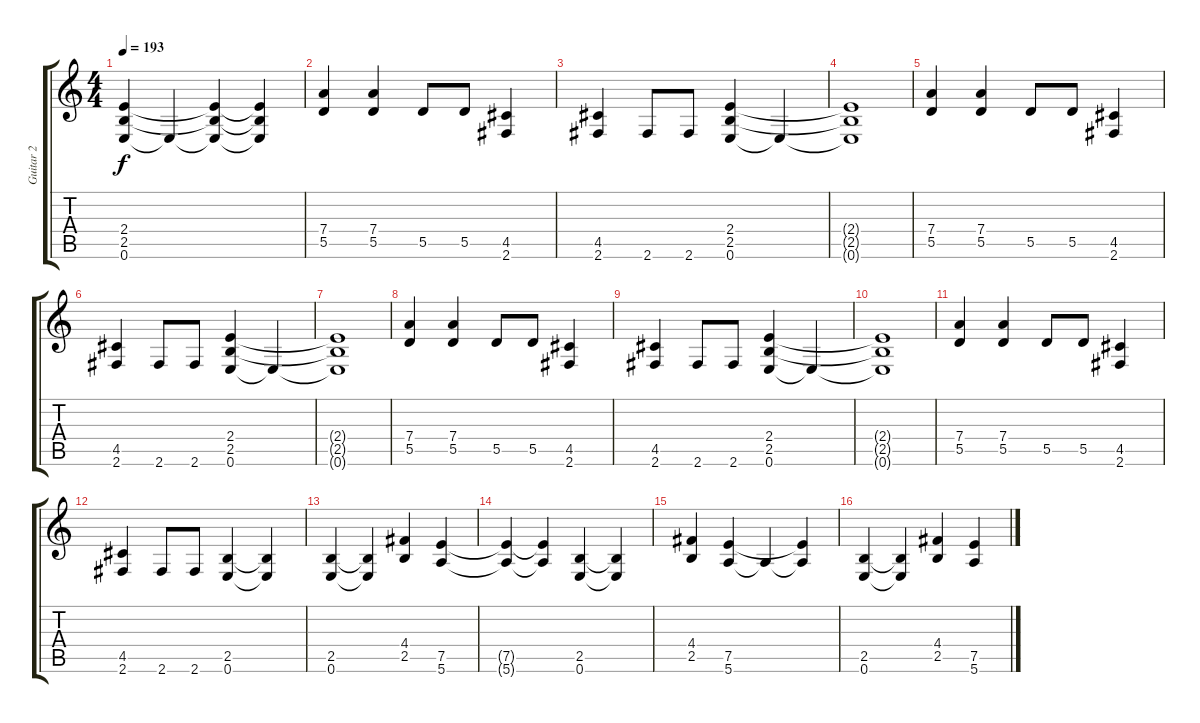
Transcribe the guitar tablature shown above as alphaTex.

\track ("Guitar 2" "Guitar 2") {instrument distortionguitar}
\staff {score tabs}
\tuning (E4 B3 G3 D3 A2 E2) {hide}
\ts (4 4)
\tempo 193
\clef g2
\ks c
(2.4{t} 2.5{t} 0.6{t}).4{dy f} 0.6{t}.4 (2.4{t} 2.5{t} 0.6{t}).4 (2.4{t} 2.5{t} 0.6{t}).4 |
(7.4 5.5).4 (7.4 5.5).4 5.5.8 5.5.8 (4.5 2.6).4 |
(4.5 2.6).4 2.6.8 2.6.8 (2.4 2.5 0.6).4 0.6{t}.4 |
(2.4{t} 2.5{t} 0.6{t}).1 |
(7.4 5.5).4 (7.4 5.5).4 5.5.8 5.5.8 (4.5 2.6).4 |
(4.5 2.6).4 2.6.8 2.6.8 (2.4 2.5 0.6).4 0.6{t}.4 |
(2.4{t} 2.5{t} 0.6{t}).1 |
(7.4 5.5).4 (7.4 5.5).4 5.5.8 5.5.8 (4.5 2.6).4 |
(4.5 2.6).4 2.6.8 2.6.8 (2.4 2.5 0.6).4 0.6{t}.4 |
(2.4{t} 2.5{t} 0.6{t}).1 |
(7.4 5.5).4 (7.4 5.5).4 5.5.8 5.5.8 (4.5 2.6).4 |
(4.5 2.6).4 2.6.8 2.6.8 (2.5 0.6).4 (2.5{t} 0.6{t}).4 |
(2.5 0.6).4 (2.5{t} 0.6{t}).4 (4.4 2.5).4 (7.5 5.6).4 |
(7.5{t} 5.6{t}).4 (7.5{t} 5.6{t}).4 (2.5 0.6).4 (2.5{t} 0.6{t}).4 |
(4.4 2.5).4 (7.5 5.6).4 5.6{t}.4 (7.5{t} 5.6{t}).4 |
(2.5 0.6).4 (2.5{t} 0.6{t}).4 (4.4 2.5).4 (7.5 5.6).4
